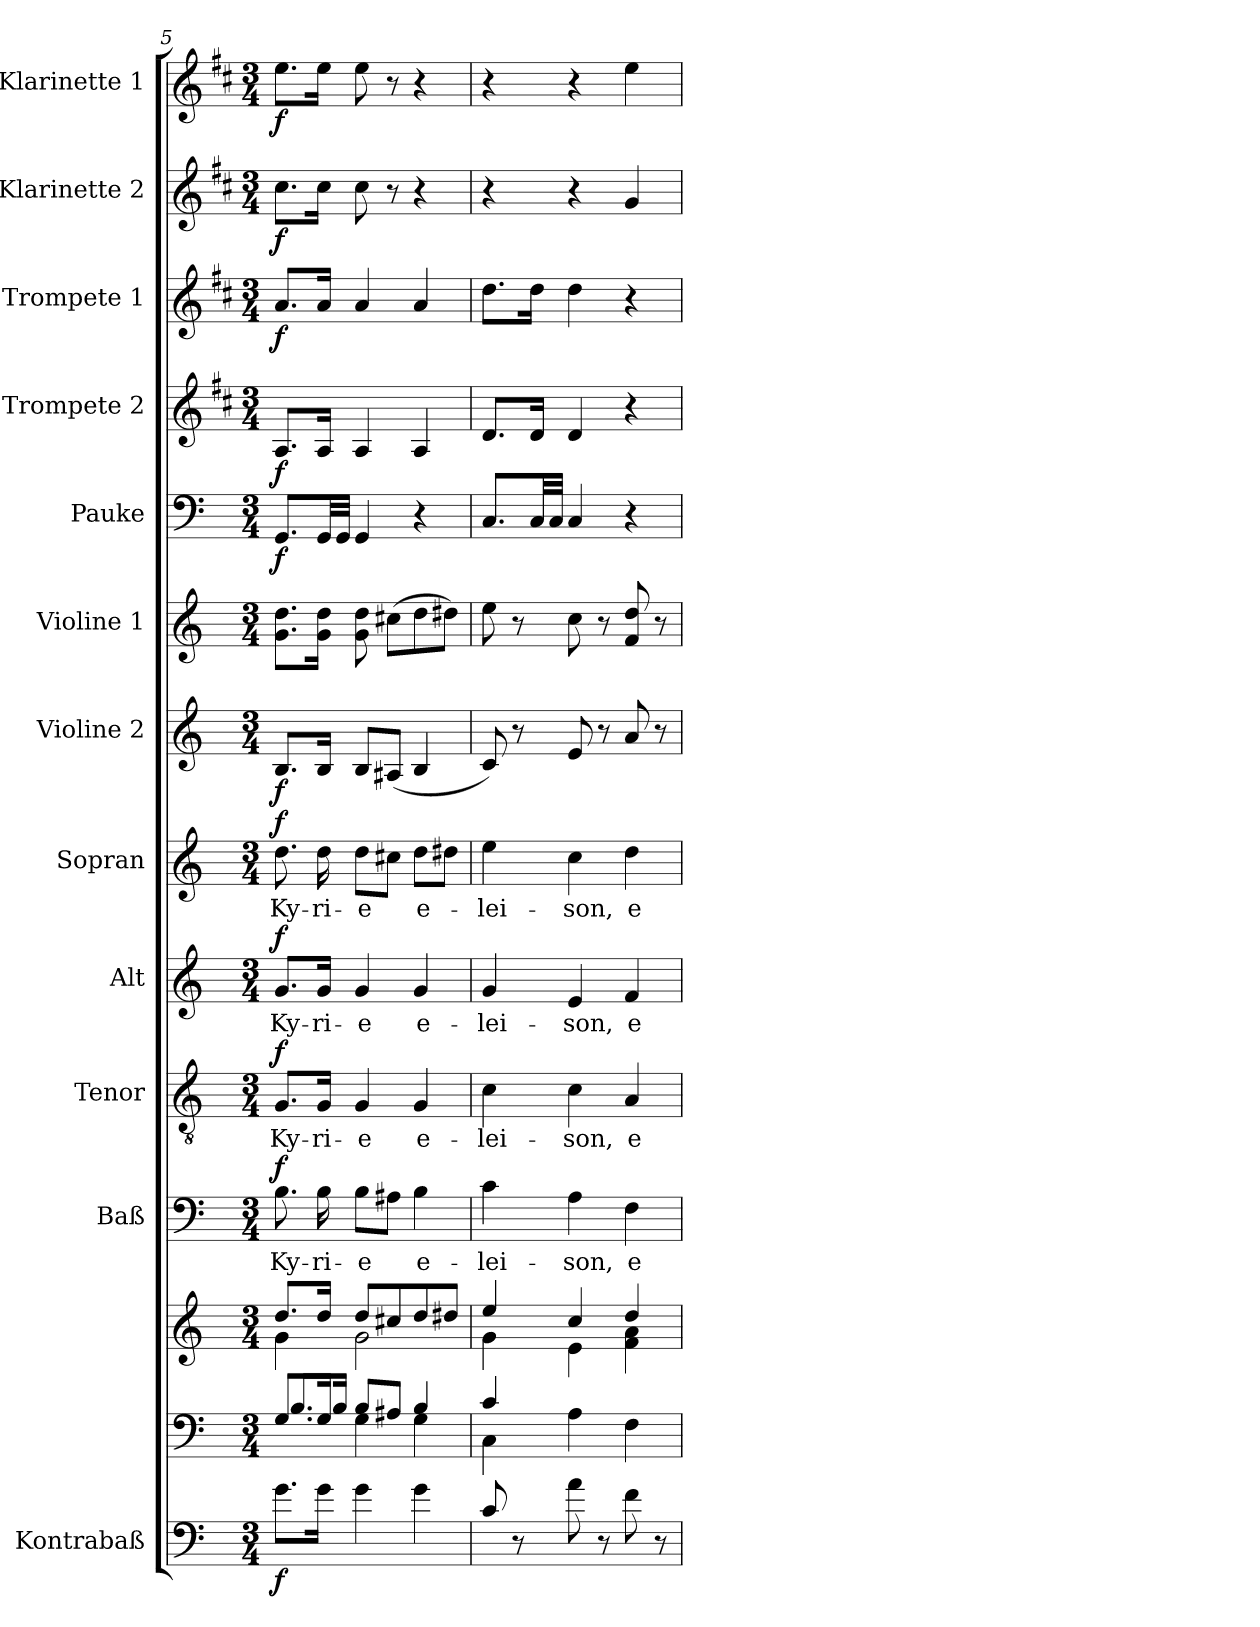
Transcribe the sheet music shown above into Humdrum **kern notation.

**kern	**dynam	**kern	**kern	**kern	**text	**dynam	**kern	**text	**dynam	**kern	**text	**dynam	**kern	**text	**dynam	**kern	**dynam	**kern	**kern	**dynam	**kern	**dynam	**kern	**dynam	**kern	**dynam	**kern	**dynam
*part13	*part13	*part12	*part12	*part11	*part11	*part11	*part10	*part10	*part10	*part9	*part9	*part9	*part8	*part8	*part8	*part7	*part7	*part6	*part5	*part5	*part4	*part4	*part3	*part3	*part2	*part2	*part1	*part1
*staff14	*staff14	*staff13	*staff12	*staff11	*staff11	*staff11	*staff10	*staff10	*staff10	*staff9	*staff9	*staff9	*staff8	*staff8	*staff8	*staff7	*staff7	*staff6	*staff5	*staff5	*staff4	*staff4	*staff3	*staff3	*staff2	*staff2	*staff1	*staff1
*I"Kontrabaß	*	*	*	*I"Baß	*	*	*I"Tenor	*	*	*I"Alt	*	*	*I"Sopran	*	*	*I"Violine 2	*	*I"Violine 1	*I"Pauke	*	*I"Trompete 2	*	*I"Trompete 1	*	*I"Klarinette 2	*	*I"Klarinette 1	*
*	*	*	*	*	*	*	*	*	*	*	*	*	*	*	*	*I'Vln	*	*I'Vln	*	*	*I'Tpt	*	*I'Tpt	*	*	*	*	*
!!LO:PB:g=z
*clefF4	*	*clefF4	*clefG2	*clefF4	*	*	*clefGv2	*	*	*clefG2	*	*	*clefG2	*	*	*clefG2	*	*clefG2	*clefF4	*	*clefG2	*	*clefG2	*	*clefG2	*	*clefG2	*
*ITrd7c12	*	*	*	*	*	*	*	*	*	*	*	*	*	*	*	*	*	*	*	*	*ITrd1c2	*	*ITrd1c2	*	*ITrd1c2	*	*ITrd1c2	*
*k[]	*	*k[]	*k[]	*k[]	*	*	*k[]	*	*	*k[]	*	*	*k[]	*	*	*k[]	*	*k[]	*k[]	*	*k[]	*	*k[]	*	*k[]	*	*k[]	*
*C:	*	*C:	*C:	*C:	*	*	*C:	*	*	*C:	*	*	*C:	*	*	*C:	*	*C:	*C:	*	*C:	*	*C:	*	*C:	*	*C:	*
*M3/4	*	*M3/4	*M3/4	*M3/4	*	*	*M3/4	*	*	*M3/4	*	*	*M3/4	*	*	*M3/4	*	*M3/4	*M3/4	*	*M3/4	*	*M3/4	*	*M3/4	*	*M3/4	*
=5	=5	=5	=5	=5	=5	=5	=5	=5	=5	=5	=5	=5	=5	=5	=5	=5	=5	=5	=5	=5	=5	=5	=5	=5	=5	=5	=5	=5
*	*	*^	*^	*	*	*	*	*	*	*	*	*	*	*	*	*	*	*	*	*	*	*	*	*	*	*	*	*
!	!LO:DY:b	!	!	!	!	!	!LO:LY:b	!LO:DY:a	!	!LO:LY:b	!LO:DY:a	!	!LO:LY:b	!LO:DY:a	!	!LO:LY:b	!LO:DY:a	!	!LO:DY:b	!	!	!LO:DY:b	!	!LO:DY:b	!	!LO:DY:b	!	!LO:DY:b	!	!LO:DY:b
8.G\L	f	8.G\L	8.B/L	8.dd/L	4g\	8.B\	Ky-	f	8.G/L	Ky-	f	8.g/L	Ky-	f	8.dd\	Ky-	f	8.B/L	f	8.g\ 8.dd\L	8.GG/L	f	8.G/L	f	8.g/L	f	8.b\L	f	8.dd\L	f
!	!	!	!	!	!	!	!LO:LY:b	!	!	!LO:LY:b	!	!	!LO:LY:b	!	!	!LO:LY:b	!	!	!	!	!	!	!	!	!	!	!	!	!	!
16G\Jk	.	16G/Jk	16B/Jk	16dd/Jk	.	16B\	-ri-	.	16G/Jk	-ri-	.	16g/Jk	-ri-	.	16dd\	-ri-	.	16B/Jk	.	16g\ 16dd\Jk	32GG/LL	.	16G/Jk	.	16g/Jk	.	16b\Jk	.	16dd\Jk	.
.	.	.	.	.	.	.	.	.	.	.	.	.	.	.	.	.	.	.	.	.	32GG/JJJ	.	.	.	.	.	.	.	.	.
!	!	!	!	!	!	!	!LO:LY:b	!	!	!LO:LY:b	!	!	!LO:LY:b	!	!	!LO:LY:b	!	!	!	!	!	!	!	!	!	!	!	!	!	!
4G\	.	4G\	8B/L	8dd/L	2g\	8B\L	-e	.	4G/	-e	.	4g/	-e	.	8dd\L	-e	.	8B/L	.	8g\ 8dd\	4GG/	.	4G/	.	4g/	.	8b\	.	8dd\	.
.	.	.	8A#X/J	8cc#X/	.	8A#X\J	.	.	.	.	.	.	.	.	8cc#X\J	.	.	(<8A#X/J	.	(>8cc#X\L	.	.	.	.	.	.	8r	.	8r	.
!	!	!	!	!	!	!	!LO:LY:b	!	!	!LO:LY:b	!	!	!LO:LY:b	!	!	!LO:LY:b	!	!	!	!	!	!	!	!	!	!	!	!	!	!
4G\	.	4G\	4B/	8dd/	.	4B\	e-	.	4G/	e-	.	4g/	e-	.	8dd\L	e-	.	4B/	.	8dd\	4r	.	4G/	.	4g/	.	4r	.	4r	.
.	.	.	.	8dd#X/J	.	.	.	.	.	.	.	.	.	.	8dd#X\J	.	.	.	.	8dd#X\J)	.	.	.	.	.	.	.	.	.	.
=6	=6	=6	=6	=6	=6	=6	=6	=6	=6	=6	=6	=6	=6	=6	=6	=6	=6	=6	=6	=6	=6	=6	=6	=6	=6	=6	=6	=6	=6	=6
!	!	!	!	!	!	!	!LO:LY:b	!	!	!LO:LY:b	!	!	!LO:LY:b	!	!	!LO:LY:b	!	!	!	!	!	!	!	!	!	!	!	!	!	!
8C/	.	4C\	4c/	4ee/	4g\	4c\	-lei-	.	4c\	-lei-	.	4g/	-lei-	.	4ee\	-lei-	.	8c/)	.	8ee\	8.C/L	.	8.c/L	.	8.cc\L	.	4r	.	4r	.
8r	.	.	.	.	.	.	.	.	.	.	.	.	.	.	.	.	.	8r	.	8r	.	.	.	.	.	.	.	.	.	.
.	.	.	.	.	.	.	.	.	.	.	.	.	.	.	.	.	.	.	.	.	32C/LL	.	16c/Jk	.	16cc\Jk	.	.	.	.	.
.	.	.	.	.	.	.	.	.	.	.	.	.	.	.	.	.	.	.	.	.	32C/JJJ	.	.	.	.	.	.	.	.	.
!	!	!	!	!	!	!	!LO:LY:b	!	!	!LO:LY:b	!	!	!LO:LY:b	!	!	!LO:LY:b	!	!	!	!	!	!	!	!	!	!	!	!	!	!
8A\	.	4A\	2ryy	4cc/	4e\	4A\	-son,	.	4c\	-son,	.	4e/	-son,	.	4cc\	-son,	.	8e/	.	8cc\	4C/	.	4c/	.	4cc\	.	4r	.	4r	.
8r	.	.	.	.	.	.	.	.	.	.	.	.	.	.	.	.	.	8r	.	8r	.	.	.	.	.	.	.	.	.	.
!	!	!	!	!	!	!	!LO:LY:b	!	!	!LO:LY:b	!	!	!LO:LY:b	!	!	!LO:LY:b	!	!	!	!	!	!	!	!	!	!	!	!	!	!
8F\	.	4F\	.	4dd/	4f\ 4a\	4F\	e-	.	4A/	e-	.	4f/	e-	.	4dd\	e-	.	8a/	.	8f/ 8dd/	4r	.	4r	.	4r	.	4f/	.	4dd\	.
8r	.	.	.	.	.	.	.	.	.	.	.	.	.	.	.	.	.	8r	.	8r	.	.	.	.	.	.	.	.	.	.
*	*	*v	*v	*	*	*	*	*	*	*	*	*	*	*	*	*	*	*	*	*	*	*	*	*	*	*	*	*	*	*
*	*	*	*v	*v	*	*	*	*	*	*	*	*	*	*	*	*	*	*	*	*	*	*	*	*	*	*	*	*	*
=	=	=	=	=	=	=	=	=	=	=	=	=	=	=	=	=	=	=	=	=	=	=	=	=	=	=	=	=
*-	*-	*-	*-	*-	*-	*-	*-	*-	*-	*-	*-	*-	*-	*-	*-	*-	*-	*-	*-	*-	*-	*-	*-	*-	*-	*-	*-	*-
